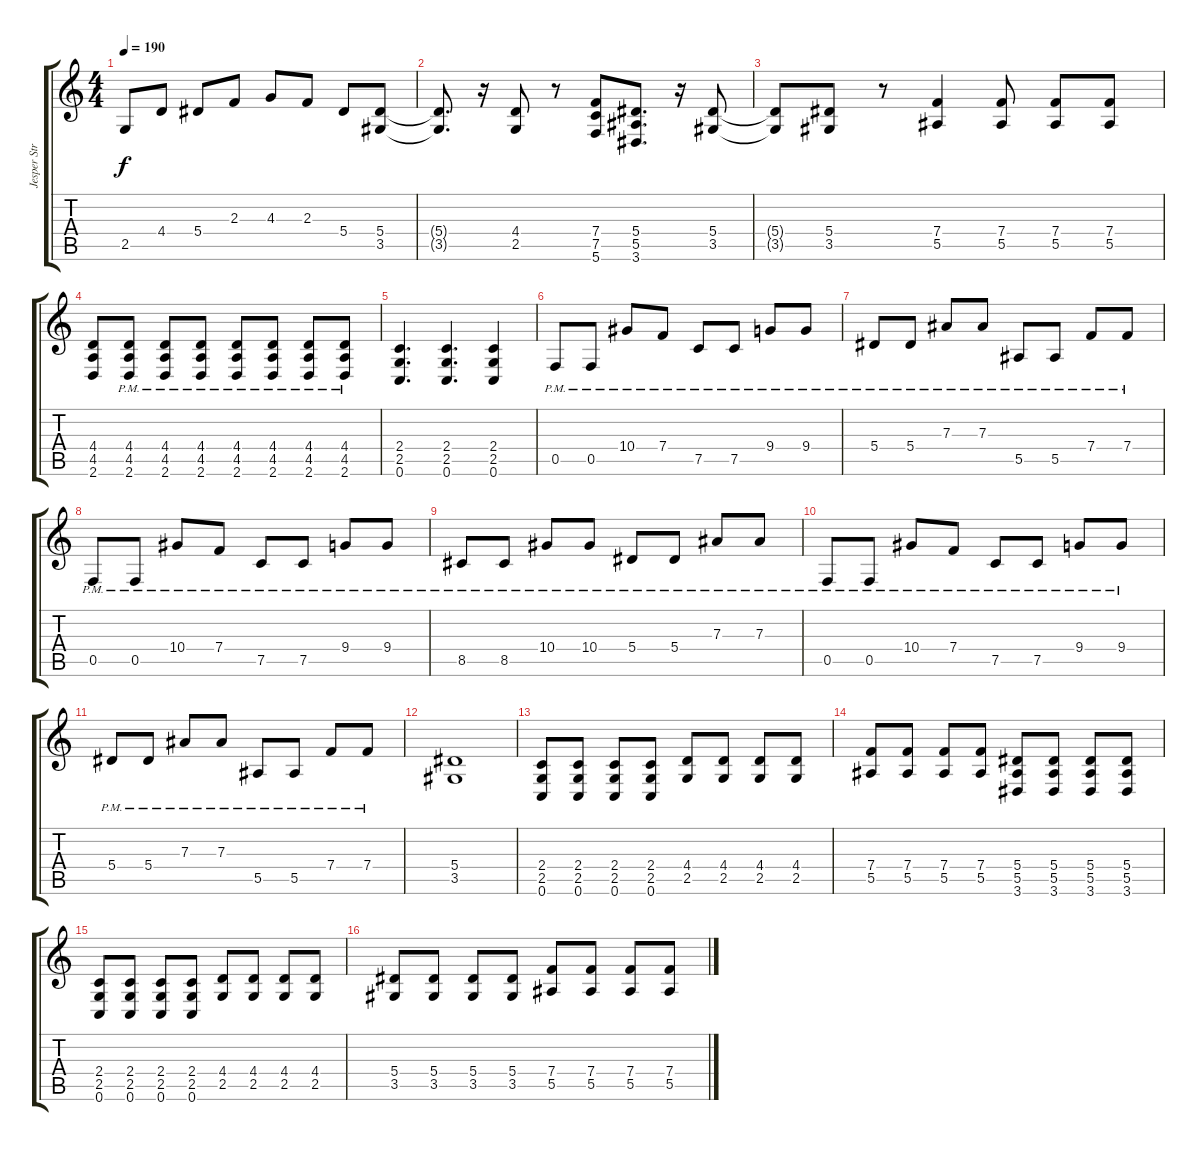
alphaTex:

\track ("Jesper Strömblad" "Jesper Str") {instrument distortionguitar}
\staff {score tabs}
\tuning (C4 G3 Eb3 Bb2 F2 C2) {hide}
\ts (4 4)
\tempo 190
\clef g2
\ks c
2.5{t}.8{dy f} 4.4.8 5.4.8 2.3.8 4.3.8 2.3.8 5.4.8 (5.4 3.5).8 |
(5.4{t} 3.5{t}).8{d} r.16 (4.4 2.5).8 r.8 (7.4 7.5 5.6).8 (5.4 5.5 3.6).8{d} r.16 (5.4 3.5).8 |
(5.4{t} 3.5{t}).8 (5.4 3.5).8 r.8 (7.4 5.5).4 (7.4 5.5).8 (7.4 5.5).8 (7.4 5.5).8 |
(4.4 4.5 2.6).8 (4.4{pm} 4.5{pm} 2.6{pm}).8 (4.4{pm} 4.5{pm} 2.6{pm}).8 (4.4{pm} 4.5{pm} 2.6{pm}).8 (4.4{pm} 4.5{pm} 2.6{pm}).8 (4.4{pm} 4.5{pm} 2.6{pm}).8 (4.4{pm} 4.5{pm} 2.6{pm}).8 (4.4{pm} 4.5{pm} 2.6{pm}).8 |
(2.4 2.5 0.6).4{d} (2.4 2.5 0.6).4{d} (2.4 2.5 0.6).4 |
0.5{pm}.8 0.5{pm}.8 10.4{pm}.8 7.4{pm}.8 7.5{pm}.8 7.5{pm}.8 9.4{pm}.8 9.4{pm}.8 |
5.4{pm}.8 5.4{pm}.8 7.3{pm}.8 7.3{pm}.8 5.5{pm}.8 5.5{pm}.8 7.4{pm}.8 7.4{pm}.8 |
0.5{pm}.8 0.5{pm}.8 10.4{pm}.8 7.4{pm}.8 7.5{pm}.8 7.5{pm}.8 9.4{pm}.8 9.4{pm}.8 |
8.5{pm}.8 8.5{pm}.8 10.4{pm}.8 10.4{pm}.8 5.4{pm}.8 5.4{pm}.8 7.3{pm}.8 7.3{pm}.8 |
0.5{pm}.8 0.5{pm}.8 10.4{pm}.8 7.4{pm}.8 7.5{pm}.8 7.5{pm}.8 9.4{pm}.8 9.4{pm}.8 |
5.4{pm}.8 5.4{pm}.8 7.3{pm}.8 7.3{pm}.8 5.5{pm}.8 5.5{pm}.8 7.4{pm}.8 7.4{pm}.8 |
(5.4 3.5).1 |
(2.4 2.5 0.6).8{balance 8} (2.4 2.5 0.6).8 (2.4 2.5 0.6).8 (2.4 2.5 0.6).8 (4.4 2.5).8 (4.4 2.5).8 (4.4 2.5).8 (4.4 2.5).8 |
(7.4 5.5).8 (7.4 5.5).8 (7.4 5.5).8 (7.4 5.5).8 (5.4 5.5 3.6).8 (5.4 5.5 3.6).8 (5.4 5.5 3.6).8 (5.4 5.5 3.6).8 |
(2.4 2.5 0.6).8 (2.4 2.5 0.6).8 (2.4 2.5 0.6).8 (2.4 2.5 0.6).8 (4.4 2.5).8 (4.4 2.5).8 (4.4 2.5).8 (4.4 2.5).8 |
(5.4 3.5).8 (5.4 3.5).8 (5.4 3.5).8 (5.4 3.5).8 (7.4 5.5).8 (7.4 5.5).8 (7.4 5.5).8 (7.4 5.5).8
